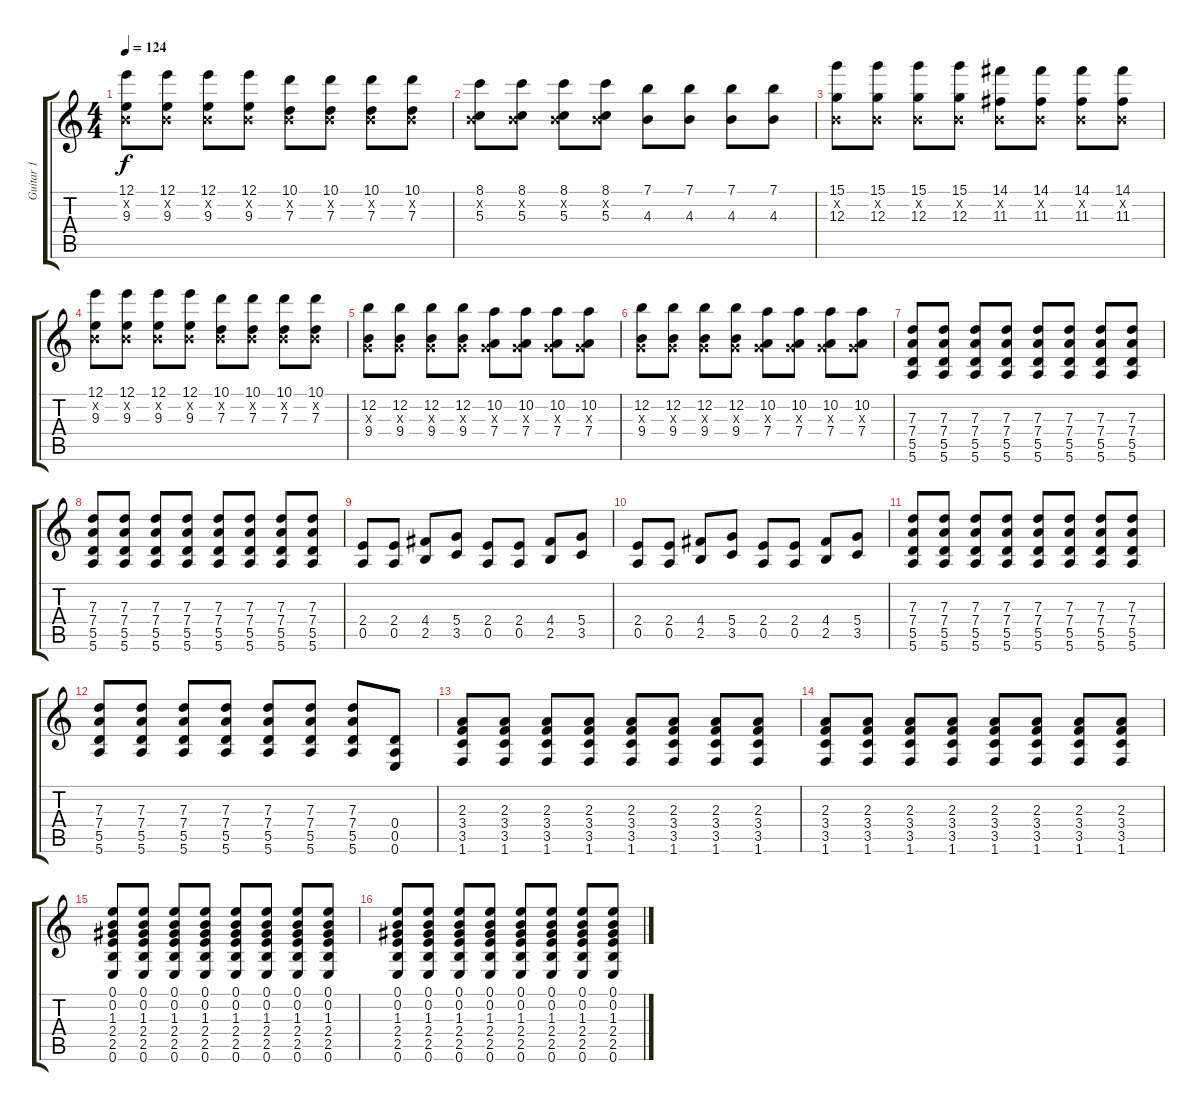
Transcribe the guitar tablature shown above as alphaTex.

\track ("Guitar 1" "Guitar 1") {instrument distortionguitar}
\staff {score tabs}
\tuning (E4 B3 G3 D3 A2 E2) {hide}
\ts (4 4)
\tempo 124
\clef g2
\ks c
(12.1 0.2{x} 9.3).8{dy f} (12.1 0.2{x} 9.3).8 (12.1 0.2{x} 9.3).8 (12.1 0.2{x} 9.3).8 (10.1 0.2{x} 7.3).8 (10.1 0.2{x} 7.3).8 (10.1 0.2{x} 7.3).8 (10.1 0.2{x} 7.3).8 |
(8.1 0.2{x} 5.3).8 (8.1 0.2{x} 5.3).8 (8.1 0.2{x} 5.3).8 (8.1 0.2{x} 5.3).8 (7.1 4.3).8 (7.1 4.3).8 (7.1 4.3).8 (7.1 4.3).8 |
(15.1 0.2{x} 12.3).8 (15.1 0.2{x} 12.3).8 (15.1 0.2{x} 12.3).8 (15.1 0.2{x} 12.3).8 (14.1 0.2{x} 11.3).8 (14.1 0.2{x} 11.3).8 (14.1 0.2{x} 11.3).8 (14.1 0.2{x} 11.3).8 |
(12.1 0.2{x} 9.3).8 (12.1 0.2{x} 9.3).8 (12.1 0.2{x} 9.3).8 (12.1 0.2{x} 9.3).8 (10.1 0.2{x} 7.3).8 (10.1 0.2{x} 7.3).8 (10.1 0.2{x} 7.3).8 (10.1 0.2{x} 7.3).8 |
(12.2 0.3{x} 9.4).8 (12.2 0.3{x} 9.4).8 (12.2 0.3{x} 9.4).8 (12.2 0.3{x} 9.4).8 (10.2 0.3{x} 7.4).8 (10.2 0.3{x} 7.4).8 (10.2 0.3{x} 7.4).8 (10.2 0.3{x} 7.4).8 |
(12.2 0.3{x} 9.4).8 (12.2 0.3{x} 9.4).8 (12.2 0.3{x} 9.4).8 (12.2 0.3{x} 9.4).8 (10.2 0.3{x} 7.4).8 (10.2 0.3{x} 7.4).8 (10.2 0.3{x} 7.4).8 (10.2 0.3{x} 7.4).8 |
(7.3 7.4 5.5 5.6).8 (7.3 7.4 5.5 5.6).8 (7.3 7.4 5.5 5.6).8 (7.3 7.4 5.5 5.6).8 (7.3 7.4 5.5 5.6).8 (7.3 7.4 5.5 5.6).8 (7.3 7.4 5.5 5.6).8 (7.3 7.4 5.5 5.6).8 |
(7.3 7.4 5.5 5.6).8 (7.3 7.4 5.5 5.6).8 (7.3 7.4 5.5 5.6).8 (7.3 7.4 5.5 5.6).8 (7.3 7.4 5.5 5.6).8 (7.3 7.4 5.5 5.6).8 (7.3 7.4 5.5 5.6).8 (7.3 7.4 5.5 5.6).8 |
(2.4 0.5).8 (2.4 0.5).8 (4.4 2.5).8 (5.4 3.5).8 (2.4 0.5).8 (2.4 0.5).8 (4.4 2.5).8 (5.4 3.5).8 |
(2.4 0.5).8 (2.4 0.5).8 (4.4 2.5).8 (5.4 3.5).8 (2.4 0.5).8 (2.4 0.5).8 (4.4 2.5).8 (5.4 3.5).8 |
(7.3 7.4 5.5 5.6).8 (7.3 7.4 5.5 5.6).8 (7.3 7.4 5.5 5.6).8 (7.3 7.4 5.5 5.6).8 (7.3 7.4 5.5 5.6).8 (7.3 7.4 5.5 5.6).8 (7.3 7.4 5.5 5.6).8 (7.3 7.4 5.5 5.6).8 |
(7.3 7.4 5.5 5.6).8 (7.3 7.4 5.5 5.6).8 (7.3 7.4 5.5 5.6).8 (7.3 7.4 5.5 5.6).8 (7.3 7.4 5.5 5.6).8 (7.3 7.4 5.5 5.6).8 (7.3 7.4 5.5 5.6).8 (0.4 0.5 0.6).8 |
(2.3 3.4 3.5 1.6).8 (2.3 3.4 3.5 1.6).8 (2.3 3.4 3.5 1.6).8 (2.3 3.4 3.5 1.6).8 (2.3 3.4 3.5 1.6).8 (2.3 3.4 3.5 1.6).8 (2.3 3.4 3.5 1.6).8 (2.3 3.4 3.5 1.6).8 |
(2.3 3.4 3.5 1.6).8 (2.3 3.4 3.5 1.6).8 (2.3 3.4 3.5 1.6).8 (2.3 3.4 3.5 1.6).8 (2.3 3.4 3.5 1.6).8 (2.3 3.4 3.5 1.6).8 (2.3 3.4 3.5 1.6).8 (2.3 3.4 3.5 1.6).8 |
(0.1 0.2 1.3 2.4 2.5 0.6).8 (0.1 0.2 1.3 2.4 2.5 0.6).8 (0.1 0.2 1.3 2.4 2.5 0.6).8 (0.1 0.2 1.3 2.4 2.5 0.6).8 (0.1 0.2 1.3 2.4 2.5 0.6).8 (0.1 0.2 1.3 2.4 2.5 0.6).8 (0.1 0.2 1.3 2.4 2.5 0.6).8 (0.1 0.2 1.3 2.4 2.5 0.6).8 |
(0.1 0.2 1.3 2.4 2.5 0.6).8 (0.1 0.2 1.3 2.4 2.5 0.6).8 (0.1 0.2 1.3 2.4 2.5 0.6).8 (0.1 0.2 1.3 2.4 2.5 0.6).8 (0.1 0.2 1.3 2.4 2.5 0.6).8 (0.1 0.2 1.3 2.4 2.5 0.6).8 (0.1 0.2 1.3 2.4 2.5 0.6).8 (0.1 0.2 1.3 2.4 2.5 0.6).8
